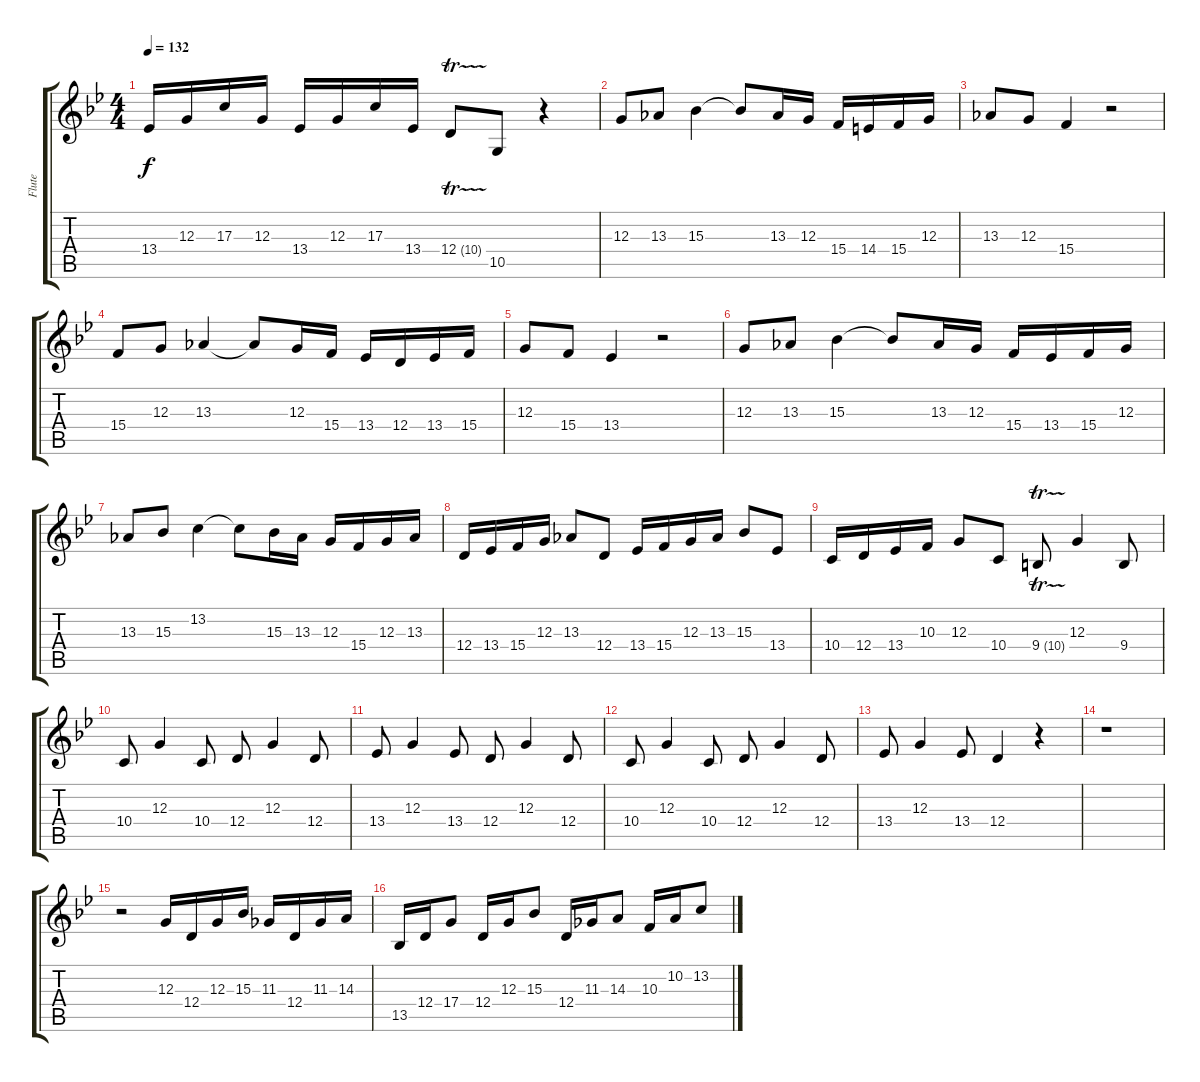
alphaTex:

\track ("Flute" "Flute") {instrument flute}
\staff {score tabs}
\tuning (E4 B3 G3 D3 A2 E2) {hide}
\ts (4 4)
\tempo 132
\clef g2
\ks gminor
13.4.16{dy f} 12.3.16 17.3.16 12.3.16 13.4.16 12.3.16 17.3.16 13.4.16 12.4{tr (10 32)}.8 10.5.8 r.4 |
12.3.8 13.3.8 15.3.4 15.3{t}.8 13.3.16 12.3.16 15.4.16 14.4.16 15.4.16 12.3.16 |
13.3.8 12.3.8 15.4.4 r.2 |
15.4.8 12.3.8 13.3.4 13.3{t}.8 12.3.16 15.4.16 13.4.16 12.4.16 13.4.16 15.4.16 |
12.3.8 15.4.8 13.4.4 r.2 |
12.3.8 13.3.8 15.3.4 15.3{t}.8 13.3.16 12.3.16 15.4.16 13.4.16 15.4.16 12.3.16 |
13.3.8 15.3.8 13.2.4 13.2{t}.8 15.3.16 13.3.16 12.3.16 15.4.16 12.3.16 13.3.16 |
12.4.16 13.4.16 15.4.16 12.3.16 13.3.8 12.4.8 13.4.16 15.4.16 12.3.16 13.3.16 15.3.8 13.4.8 |
10.4.16 12.4.16 13.4.16 10.3.16 12.3.8 10.4.8 9.4{tr (10 32)}.8 12.3.4 9.4.8 |
10.4.8 12.3.4 10.4.8 12.4.8 12.3.4 12.4.8 |
13.4.8 12.3.4 13.4.8 12.4.8 12.3.4 12.4.8 |
10.4.8 12.3.4 10.4.8 12.4.8 12.3.4 12.4.8 |
13.4.8 12.3.4 13.4.8 12.4.4 r.4 |
r.1 |
r.2 12.3.16 12.4.16 12.3.16 15.3.16 11.3.16 12.4.16 11.3.16 14.3.16 |
13.5.16 12.4.16 17.4.8 12.4.16 12.3.16 15.3.8 12.4.16 11.3.16 14.3.8 10.3.16 10.2.16 13.2.8
